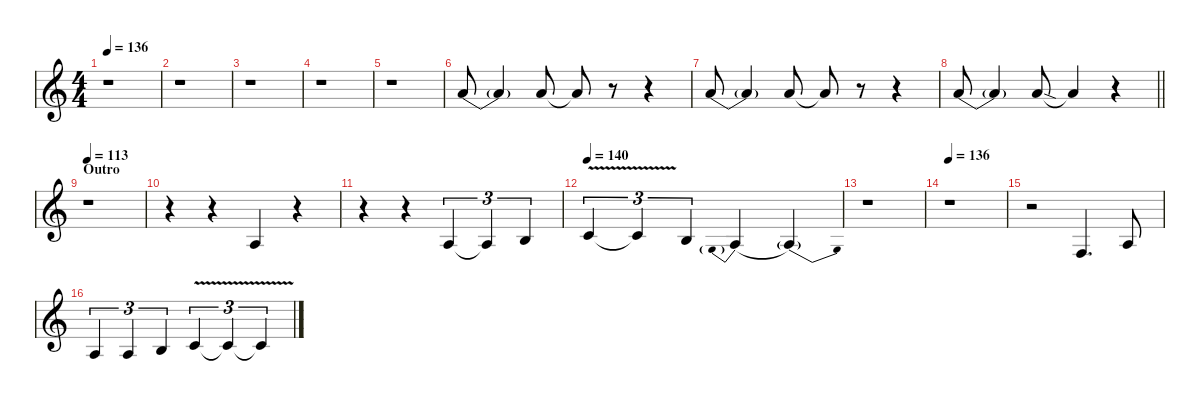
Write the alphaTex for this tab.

\defaultSystemsLayout 4
\hideDynamics
\bracketExtendMode nobrackets
\singleTrackTrackNamePolicy hidden
\multiTrackTrackNamePolicy hidden
\firstSystemTrackNameMode fullname
\firstSystemTrackNameOrientation horizontal
\otherSystemsTrackNameOrientation horizontal
\track ("Robert Plant" "led.synth.") {instrument lead2sawtooth}
\staff {score}
\tuning (E4 B3 G3 D3 A2 E2)
\ts (4 4)
\tempo 136
\clef g2
\ks aminor
r.1{dy ff beam Down} |
r.1{beam Down} |
r.1{beam Down} |
r.1{beam Down} |
r.1{beam Down} |
5.1{be (bendrelease 0 0 30 6 30 6 60 0)}.8{beam Up} 5.1{be (hold 0 0 60 0) t}.4{beam Up} 5.1.8{beam Up} 5.1{t}.8{beam Up} r.8{beam Up} r.4{beam Up} |
5.1{be (bendrelease 0 0 30 6 30 6 60 0)}.8{beam Up} 5.1{be (hold 0 0 60 0) t}.4{beam Up} 5.1.8{beam Up} 5.1{t}.8{beam Up} r.8{beam Up} r.4{beam Up} |
\barLineRight lightlight
5.1{be (bendrelease 0 0 30 6 30 6 60 0)}.8{beam Up} 5.1{be (hold 0 0 60 0) t}.4{beam Up} 5.1{sod}.8{beam Up} 5.1{t}.4{beam Up} r.4{beam Up} |
\section ("" "Outro")
\tempo 113
r.1{beam Down} |
r.4{beam Down} r.4{beam Down} 2.3.4{dy f beam Up} r.4{beam Up} |
r.4{beam Down} r.4{beam Down} 2.3.4{tu (3 2) beam Up} 2.3{t}.4{tu (3 2) beam Up} 0.2.4{tu (3 2) beam Up} |
\tempo 140
5.3{v}.4{tu (3 2) beam Up} 5.3{v t}.4{tu (3 2) beam Up} 4.3.4{tu (3 2) beam Up} 5.4{be (prebend 0 4 60 4)}.4{beam Up} 5.4{be (release 0 4 60 0) t}.4{beam Up} |
r.1{beam Down} |
\tempo 136
r.1{beam Down} |
r.2{beam Down} 3.4.4{d beam Up} 2.3.8{beam Up} |
2.3.4{tu (3 2) beam Up} 2.3.4{tu (3 2) beam Up} 0.2.4{tu (3 2) beam Up} 5.3{v}.4{tu (3 2) beam Up} 5.3{v t}.4{tu (3 2) beam Up} 5.3{v t}.4{tu (3 2) beam Up}
